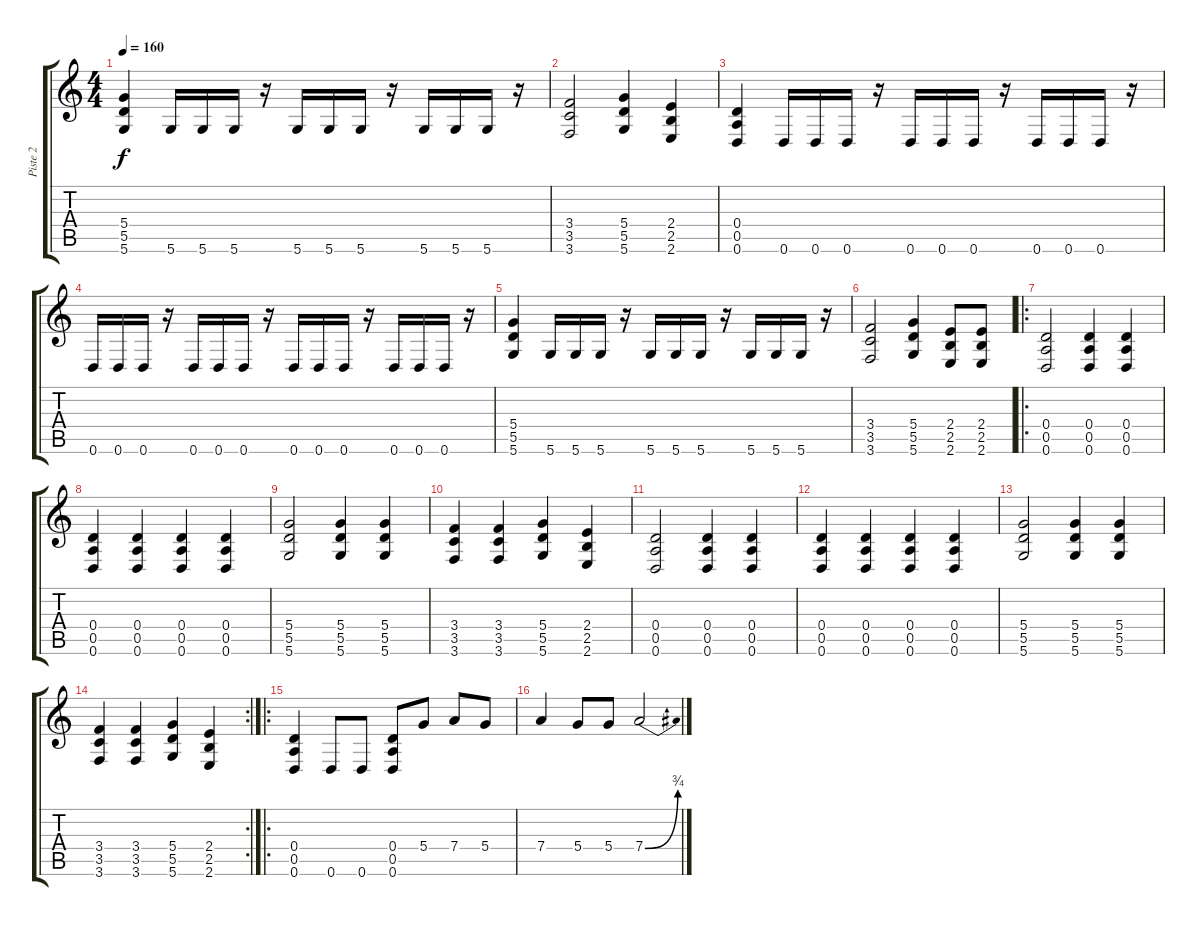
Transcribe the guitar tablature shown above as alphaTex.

\track ("Piste 2" "Piste 2") {instrument distortionguitar}
\staff {score tabs}
\tuning (E4 B3 G3 D3 A2 D2) {hide}
\ts (4 4)
\tempo 160
\clef g2
\ks c
(5.4 5.5 5.6).4{dy f} 5.6.16 5.6.16 5.6.16 r.16 5.6.16 5.6.16 5.6.16 r.16 5.6.16 5.6.16 5.6.16 r.16 |
(3.4 3.5 3.6).2 (5.4 5.5 5.6).4 (2.4 2.5 2.6).4 |
(0.4 0.5 0.6).4 0.6.16 0.6.16 0.6.16 r.16 0.6.16 0.6.16 0.6.16 r.16 0.6.16 0.6.16 0.6.16 r.16 |
0.6.16 0.6.16 0.6.16 r.16 0.6.16 0.6.16 0.6.16 r.16 0.6.16 0.6.16 0.6.16 r.16 0.6.16 0.6.16 0.6.16 r.16 |
(5.4 5.5 5.6).4 5.6.16 5.6.16 5.6.16 r.16 5.6.16 5.6.16 5.6.16 r.16 5.6.16 5.6.16 5.6.16 r.16 |
(3.4 3.5 3.6).2 (5.4 5.5 5.6).4 (2.4 2.5 2.6).8 (2.4 2.5 2.6).8 |
\ro
(0.4 0.5 0.6).2 (0.4 0.5 0.6).4 (0.4 0.5 0.6).4 |
(0.4 0.5 0.6).4 (0.4 0.5 0.6).4 (0.4 0.5 0.6).4 (0.4 0.5 0.6).4 |
(5.4 5.5 5.6).2 (5.4 5.5 5.6).4 (5.4 5.5 5.6).4 |
(3.4 3.5 3.6).4 (3.4 3.5 3.6).4 (5.4 5.5 5.6).4 (2.4 2.5 2.6).4 |
(0.4 0.5 0.6).2 (0.4 0.5 0.6).4 (0.4 0.5 0.6).4 |
(0.4 0.5 0.6).4 (0.4 0.5 0.6).4 (0.4 0.5 0.6).4 (0.4 0.5 0.6).4 |
(5.4 5.5 5.6).2 (5.4 5.5 5.6).4 (5.4 5.5 5.6).4 |
\rc 2
(3.4 3.5 3.6).4 (3.4 3.5 3.6).4 (5.4 5.5 5.6).4 (2.4 2.5 2.6).4 |
\ro
(0.4 0.5 0.6).4 0.6.8 0.6.8 (0.4 0.5 0.6).8 5.4.8 7.4.8 5.4.8 |
7.4.4 5.4.8 5.4.8 7.4{be (bend 0 0 60 3)}.2
